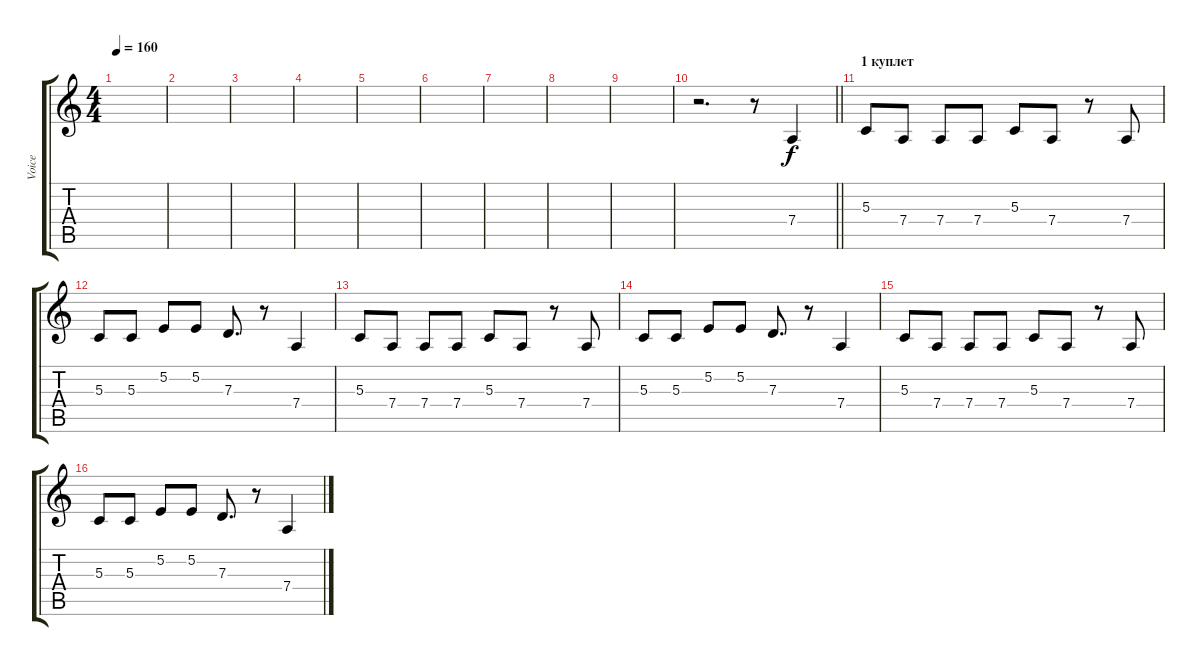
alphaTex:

\track ("Voice" "Voice") {instrument clarinet}
\staff {score tabs}
\tuning (E4 B3 G3 D3 A2 E2) {hide}
\ts (4 4)
\tempo 160
\clef g2
\ks c
|
|
|
|
|
|
|
|
|
\barLineRight lightlight
r.2{d} r.8 7.4.4 |
\section ("" "1 куплет")
5.3.8 7.4.8 7.4.8 7.4.8 5.3.8 7.4.8 r.8 7.4.8 |
5.3.8 5.3.8 5.2.8 5.2.8 7.3.8{d} r.8 7.4.4 |
5.3.8 7.4.8 7.4.8 7.4.8 5.3.8 7.4.8 r.8 7.4.8 |
5.3.8 5.3.8 5.2.8 5.2.8 7.3.8{d} r.8 7.4.4 |
5.3.8 7.4.8 7.4.8 7.4.8 5.3.8 7.4.8 r.8 7.4.8 |
5.3.8 5.3.8 5.2.8 5.2.8 7.3.8{d} r.8 7.4.4
